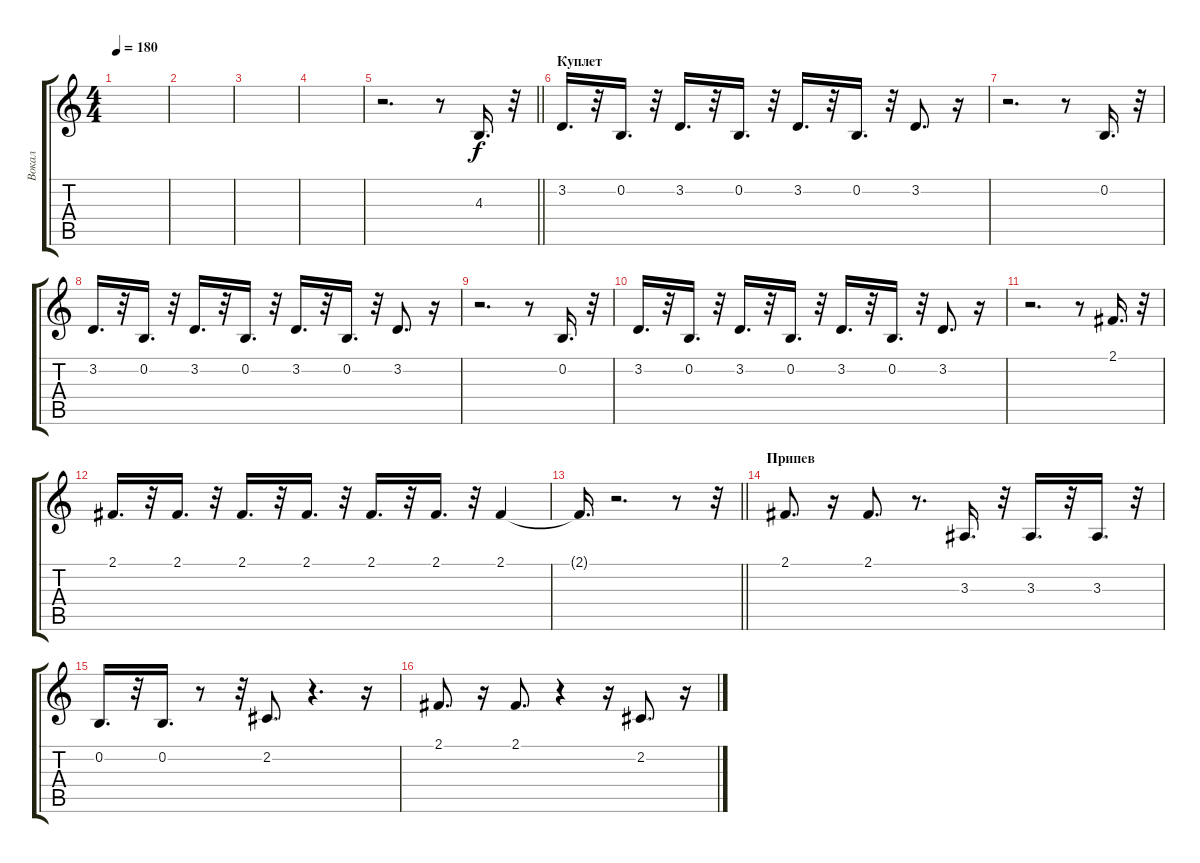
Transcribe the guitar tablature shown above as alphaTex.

\track ("Вокал" "Вокал") {instrument flute}
\staff {score tabs}
\tuning (E4 B3 G3 D3 A2 E2) {hide}
\ts (4 4)
\tempo 180
\clef g2
\ks c
|
|
|
|
\barLineRight lightlight
r.2{d} r.8 4.3.16{d} r.32 |
\section ("" "Куплет")
3.2.16{d} r.32 0.2.16{d} r.32 3.2.16{d} r.32 0.2.16{d} r.32 3.2.16{d} r.32 0.2.16{d} r.32 3.2.8{d} r.16 |
r.2{d} r.8 0.2.16{d} r.32 |
3.2.16{d} r.32 0.2.16{d} r.32 3.2.16{d} r.32 0.2.16{d} r.32 3.2.16{d} r.32 0.2.16{d} r.32 3.2.8{d} r.16 |
r.2{d} r.8 0.2.16{d} r.32 |
3.2.16{d} r.32 0.2.16{d} r.32 3.2.16{d} r.32 0.2.16{d} r.32 3.2.16{d} r.32 0.2.16{d} r.32 3.2.8{d} r.16 |
r.2{d} r.8 2.1.16{d} r.32 |
2.1.16{d} r.32 2.1.16{d} r.32 2.1.16{d} r.32 2.1.16{d} r.32 2.1.16{d} r.32 2.1.16{d} r.32 2.1.4 |
\barLineRight lightlight
2.1{t}.16{d} r.2{d} r.8 r.32 |
\section ("" "Припев")
2.1.8{d} r.16 2.1.8{d} r.8{d} 3.3.16{d} r.32 3.3.16{d} r.32 3.3.16{d} r.32 |
0.2.16{d} r.32 0.2.16{d} r.8 r.32 2.2.8{d} r.4{d} r.16 |
2.1.8{d} r.16 2.1.8{d} r.4 r.16 2.2.8{d} r.16
